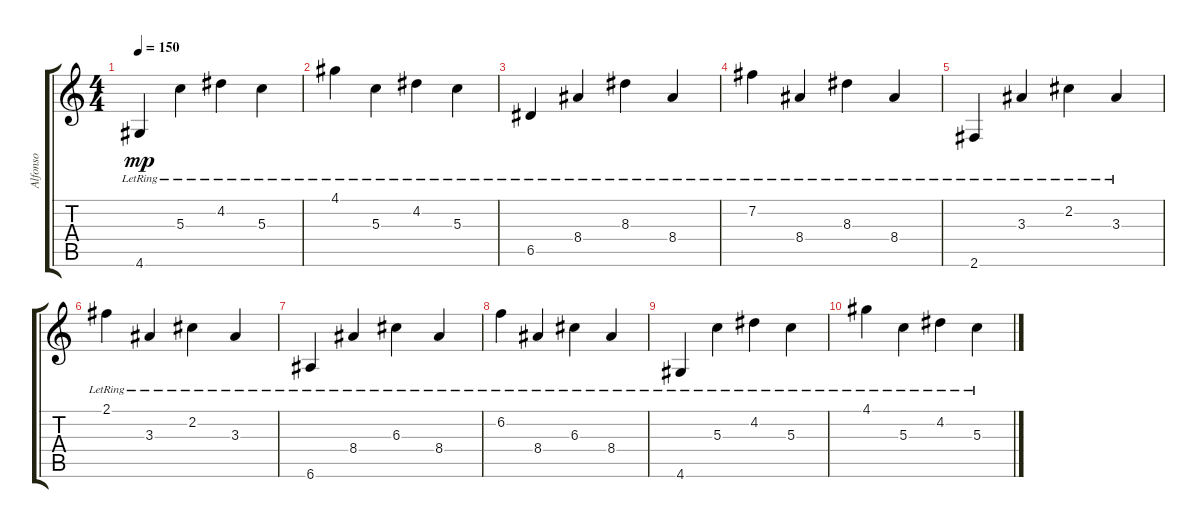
\track ("Alfonso" "Alfonso") {instrument electricguitarjazz}
\staff {score tabs}
\tuning (E4 B3 G3 D3 A2 E2) {hide}
\ts (4 4)
\tempo 150
\clef g2
\ks c
4.6{lr}.4{dy mp} 5.3{lr}.4 4.2{lr}.4 5.3{lr}.4 |
4.1{lr}.4 5.3{lr}.4 4.2{lr}.4 5.3{lr}.4 |
6.5{lr}.4 8.4{lr}.4 8.3{lr}.4 8.4{lr}.4 |
7.2{lr}.4 8.4{lr}.4 8.3{lr}.4 8.4{lr}.4 |
2.6{lr}.4 3.3{lr}.4 2.2{lr}.4 3.3{lr}.4 |
2.1{lr}.4 3.3{lr}.4 2.2{lr}.4 3.3{lr}.4 |
6.6{lr}.4 8.4{lr}.4 6.3{lr}.4 8.4{lr}.4 |
6.2{lr}.4 8.4{lr}.4 6.3{lr}.4 8.4{lr}.4 |
4.6{lr}.4 5.3{lr}.4 4.2{lr}.4 5.3{lr}.4 |
4.1{lr}.4 5.3{lr}.4 4.2{lr}.4 5.3{lr}.4
